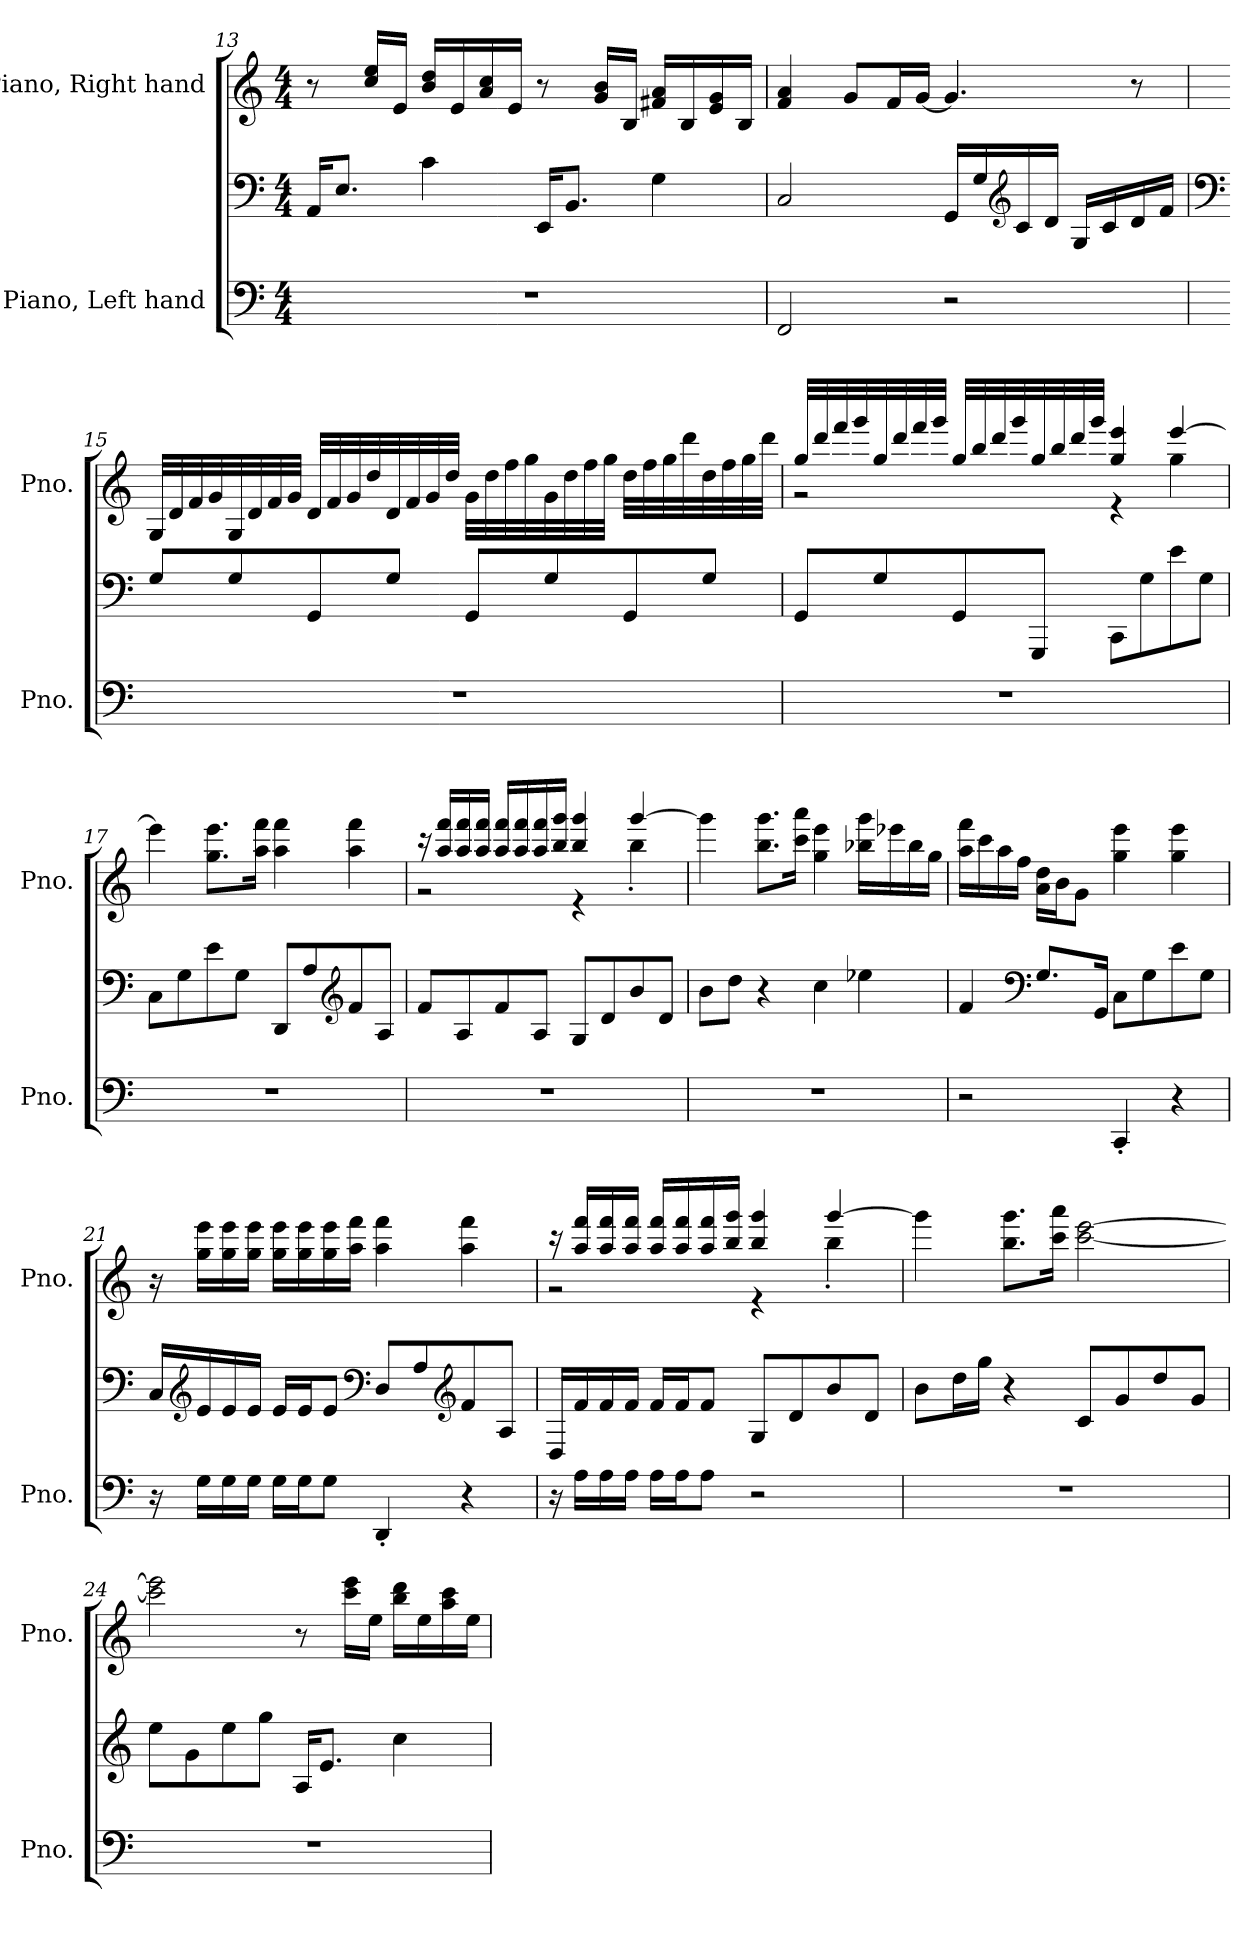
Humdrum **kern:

**kern	**kern	**kern
*part2	*part2	*part1
*staff3	*staff2	*staff1
*I"Piano, Left hand	*	*I"Piano, Right hand
*I'Pno.	*	*I'Pno.
*clefF4	*clefF4	*clefG2
*k[]	*k[]	*k[]
*M4/4	*M4/4	*M4/4
=13	=13	=13
1r	16AA/KL	8r
.	8.E/J	.
.	.	16cc/ 16ee/LL
.	.	16e/JJ
.	4c\	16b/ 16dd/LL
.	.	16e/
.	.	16a/ 16cc/
.	.	16e/JJ
.	16EE/KL	8r
.	8.BB/J	.
.	.	16g/ 16b/LL
.	.	16B/JJ
.	4G\	16f#X/ 16a/LL
.	.	16B/
.	.	16e/ 16g/
.	.	16B/JJ
!!LO:LB:g=z
=14	=14	=14
2FF/	2C/	4f/ 4a/
.	.	8g/L
.	.	16f/L
.	.	[16g/JJ
2r	16GG/LL	4.g/]
.	16G/	.
*	*clefG2	*
.	16c/	.
.	16d/JJ	.
.	16G/LL	.
.	16c/	.
.	16d/	8r
.	16f/JJ	.
!!LO:LB:g=z
=15	=15	=15
*	*clefF4	*
1r	8G/L	32G/LLL
.	.	32d/
.	.	32f/
.	.	32g/
.	8G/	32G/
.	.	32d/
.	.	32f/
.	.	32g/JJJ
.	8GG/	32d/LLL
.	.	32f/
.	.	32g/
.	.	32dd/
.	8G/J	32d/
.	.	32f/
.	.	32g/
.	.	32dd/JJJ
.	8GG/L	32g\LLL
.	.	32dd\
.	.	32ff\
.	.	32gg\
.	8G/	32g\
.	.	32dd\
.	.	32ff\
.	.	32gg\JJJ
.	8GG/	32dd\LLL
.	.	32ff\
.	.	32gg\
.	.	32ddd\
.	8G/J	32dd\
.	.	32ff\
.	.	32gg\
.	.	32ddd\JJJ
!!LO:LB:g=z
=16	=16	=16
*	*	*^
1r	8GG/L	32gg/LLL	2r
.	.	32ddd/	.
.	.	32fff/	.
.	.	32ggg/	.
.	8G/	32gg/	.
.	.	32ddd/	.
.	.	32fff/	.
.	.	32ggg/JJJ	.
.	8GG/	32gg/LLL	.
.	.	32bb/	.
.	.	32ddd/	.
.	.	32ggg/	.
.	8GGG/J	32gg/	.
.	.	32bb/	.
.	.	32ddd/	.
.	.	32ggg/JJJ	.
.	8CC\L	4gg/ 4eee/	4r
.	8G\	.	.
.	8e\	[4eee/	4gg\
.	8G\J	.	.
*	*	*v	*v
=17	=17	=17
1r	8C\L	4eee\]
.	8G\	.
.	8e\	8.gg\ 8.eee\L
.	8G\J	.
.	.	16aa\ 16fff\Jk
.	8DD/L	4aa\ 4fff\
.	8A/	.
*	*clefG2	*
.	8f/	4aa\ 4fff\
.	8A/J	.
!!LO:PB:g=z
=18	=18	=18
*	*	*^
1r	8f/L	16r	2r
.	.	16aa/ 16fff/LL	.
.	8A/	16aa/ 16fff/	.
.	.	16aa/ 16fff/JJ	.
.	8f/	16aa/ 16fff/LL	.
.	.	16aa/ 16fff/	.
.	8A/J	16aa/ 16fff/	.
.	.	16bb/ 16ggg/JJ	.
.	8G/L	4bb/ 4ggg/	4r
.	8d/	.	.
.	8b/	[4ggg/	4bb'\
.	8d/J	.	.
*	*	*v	*v
=19	=19	=19
1r	8b\L	4ggg\]
.	8dd\J	.
.	4r	8.bb\ 8.ggg\L
.	.	16ccc\ 16aaa\Jk
.	4cc\	4gg\ 4eee\
.	4ee-X\	16bb-X\ 16ggg\LL
.	.	16eee-X\
.	.	16bb-\
.	.	16gg\JJ
=20	=20	=20
2r	4f/	16aa\ 16fff\LL
.	.	16ccc\
.	.	16aa\
.	.	16ff\JJ
*	*clefF4	*
.	8.G/L	16a\ 16dd\LL
.	.	16b\J
.	.	8g\J
.	16GG/Jk	.
4CC'/	8C\L	4gg\ 4eee\
.	8G\	.
4r	8e\	4gg\ 4eee\
.	8G\J	.
!!LO:LB:g=z
=21	=21	=21
16r	16C/LL	16r
*	*clefG2	*
16G\LL	16e/	16gg\ 16eee\LL
16G\	16e/	16gg\ 16eee\
16G\JJ	16e/JJ	16gg\ 16eee\JJ
16G\LL	16e/LL	16gg\ 16eee\LL
16G\J	16e/J	16gg\ 16eee\
8G\J	8e/J	16gg\ 16eee\
.	.	16aa\ 16fff\JJ
*	*clefF4	*
4DD'/	8D/L	4aa\ 4fff\
.	8A/	.
*	*clefG2	*
4r	8f/	4aa\ 4fff\
.	8A/J	.
=22	=22	=22
*	*	*^
16r	16D/LL	16r	2r
16A\LL	16f/	16aa/ 16fff/LL	.
16A\	16f/	16aa/ 16fff/	.
16A\JJ	16f/JJ	16aa/ 16fff/JJ	.
16A\LL	16f/LL	16aa/ 16fff/LL	.
16A\J	16f/J	16aa/ 16fff/	.
8A\J	8f/J	16aa/ 16fff/	.
.	.	16bb/ 16ggg/JJ	.
2r	8G/L	4bb/ 4ggg/	4r
.	8d/	.	.
.	8b/	[4ggg/	4bb'\
.	8d/J	.	.
*	*	*v	*v
!!LO:LB:g=z
=23	=23	=23
1r	8b\L	4ggg\]
.	16dd\L	.
.	16gg\JJ	.
.	4r	8.bb\ 8.ggg\L
.	.	16ccc\ 16aaa\Jk
.	8c/L	[2ccc\ [2eee\
.	8g/	.
.	8dd/	.
.	8g/J	.
=24	=24	=24
1r	8ee\L	2ccc\] 2eee\]
.	8g\	.
.	8ee\	.
.	8gg\J	.
.	16A/KL	8r
.	8.e/J	.
.	.	16ccc\ 16eee\LL
.	.	16ee\JJ
.	4cc\	16bb\ 16ddd\LL
.	.	16ee\
.	.	16aa\ 16ccc\
.	.	16ee\JJ
=	=	=
*-	*-	*-
